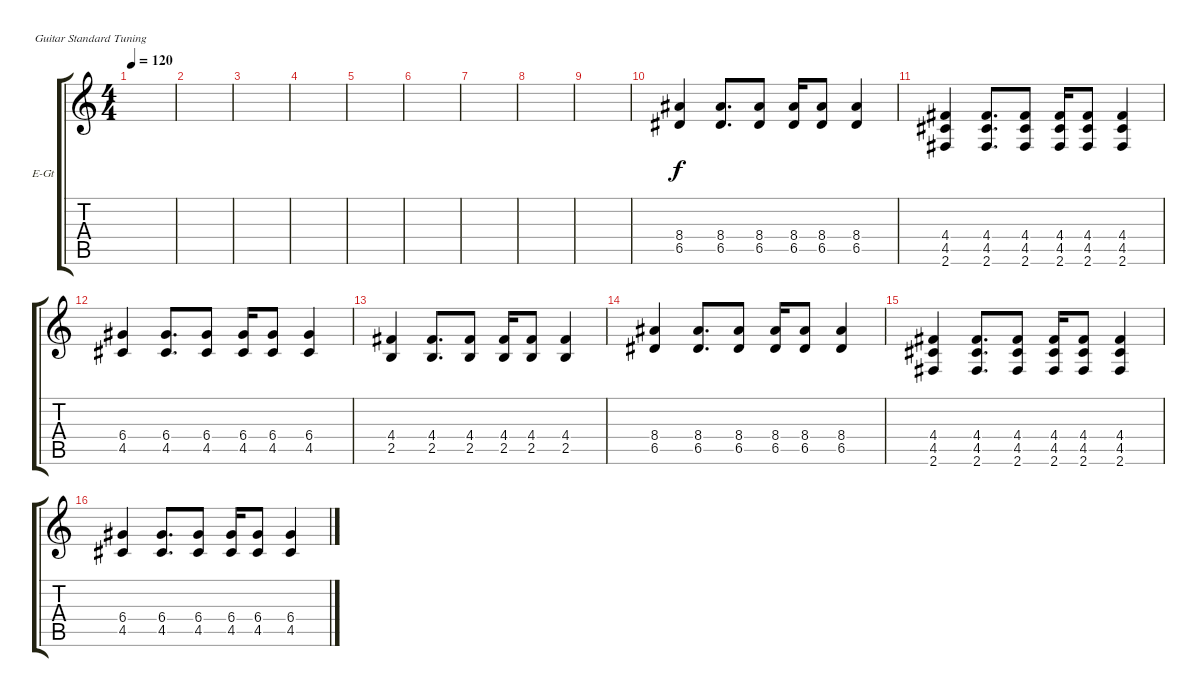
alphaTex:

\defaultSystemsLayout 4
\bracketExtendMode groupsimilarinstruments
\firstSystemTrackNameOrientation horizontal
\otherSystemsTrackNameOrientation horizontal
\track ("Electric Guitar" "E-Gt") {instrument distortionguitar}
\staff {score tabs}
\tuning (E4 B3 G3 D3 A2 E2)
\ts (4 4)
\tempo 120
\clef g2
\ks c
|
\scale
0.257261 |
\scale
0.257261 |
\scale
0.333333 |
\scale
0.333333 |
\scale
0.333333 |
\scale
0.333333 |
\scale
0.333333 |
\scale
0.333333 |
\scale
0.333333 (6.5 8.4).4 (6.5 8.4).8{d} (6.5 8.4).8 (6.5 8.4).16 (6.5 8.4).8 (6.5 8.4).4 |
\scale
0.333333 (4.5 4.4 2.6).4 (4.5 4.4 2.6).8{d} (4.5 4.4 2.6).8 (4.5 4.4 2.6).16 (4.5 4.4 2.6).8 (4.5 4.4 2.6).4 |
\scale
0.333333 (4.5 6.4).4 (4.5 6.4).8{d} (4.5 6.4).8 (4.5 6.4).16 (4.5 6.4).8 (4.5 6.4).4 |
\scale
0.333333 (2.5 4.4).4 (2.5 4.4).8{d} (2.5 4.4).8 (2.5 4.4).16 (2.5 4.4).8 (2.5 4.4).4 |
\scale
0.333333 (6.5 8.4).4 (6.5 8.4).8{d} (6.5 8.4).8 (6.5 8.4).16 (6.5 8.4).8 (6.5 8.4).4 |
\scale
0.333333 (4.5 4.4 2.6).4 (4.5 4.4 2.6).8{d} (4.5 4.4 2.6).8 (4.5 4.4 2.6).16 (4.5 4.4 2.6).8 (4.5 4.4 2.6).4 |
(4.5 6.4).4 (4.5 6.4).8{d} (4.5 6.4).8 (4.5 6.4).16 (4.5 6.4).8 (4.5 6.4).4
